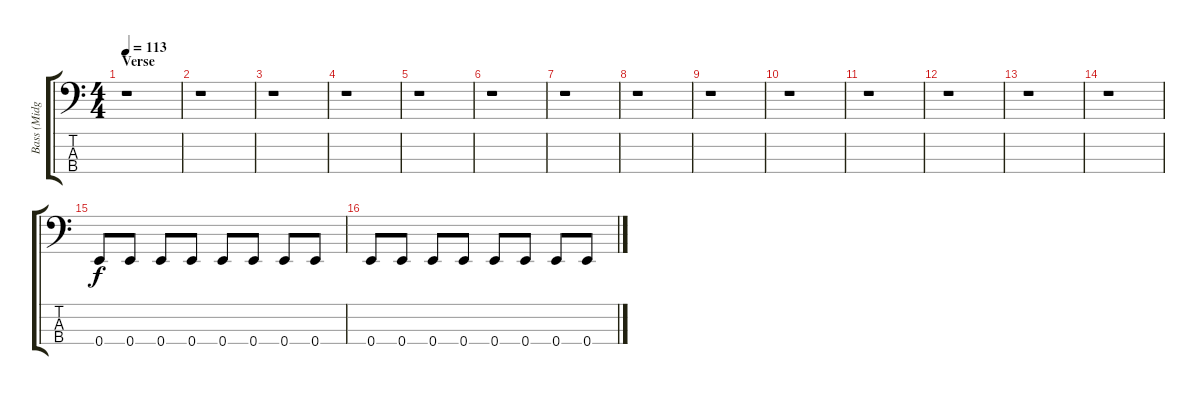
\track ("Bass (Midge)" "Bass (Midg") {instrument electricbassfinger}
\staff {score tabs}
\tuning (G2 D2 A1 E1) {hide}
\ts (4 4)
\section ("" "Verse")
\tempo 113
\clef f4
\ks c
r.1{dy f} |
r.1 |
r.1 |
r.1 |
r.1 |
r.1 |
r.1 |
r.1 |
r.1 |
r.1 |
r.1 |
r.1 |
r.1 |
r.1 |
0.4.8 0.4.8 0.4.8 0.4.8 0.4.8 0.4.8 0.4.8 0.4.8 |
0.4.8 0.4.8 0.4.8 0.4.8 0.4.8 0.4.8 0.4.8 0.4.8
